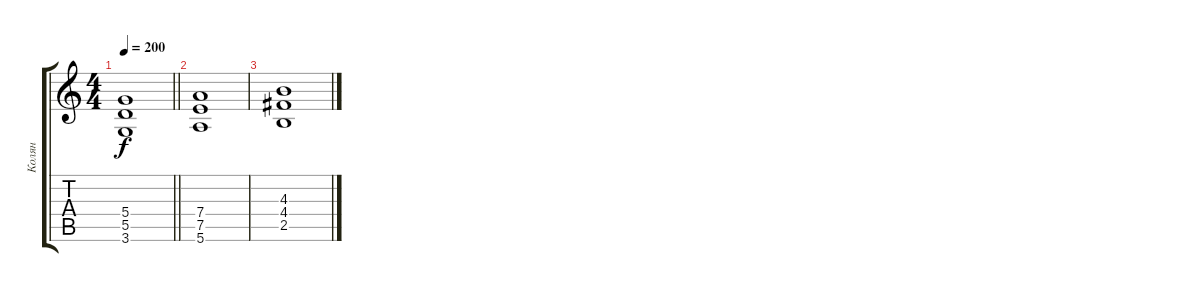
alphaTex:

\track ("Колян" "Колян") {instrument distortionguitar}
\staff {score tabs}
\tuning (E4 B3 G3 D3 A2 E2) {hide}
\ts (4 4)
\tempo 200
\clef g2
\barLineRight lightlight
\ks c
(5.4 5.5 3.6).1{dy f} |
\section ("" "")
(7.4 7.5 5.6).1 |
(4.3 4.4 2.5).1
